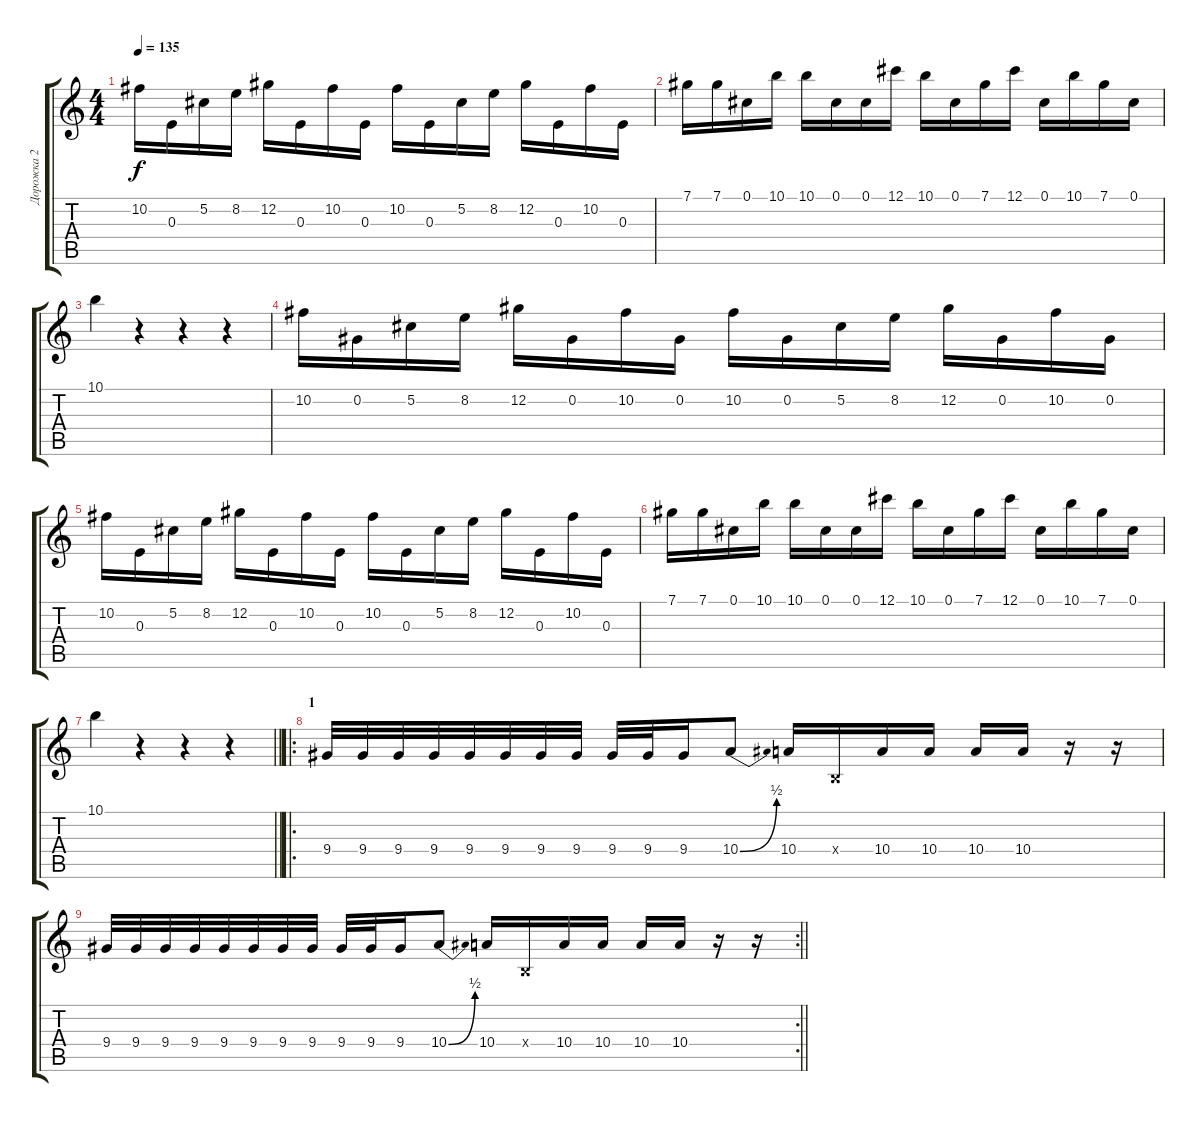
\track ("Дорожка 2" "Дорожка 2") {instrument distortionguitar}
\staff {score tabs}
\tuning (Db4 Ab3 E3 B2 Gb2 B1) {hide}
\ts (4 4)
\tempo 135
\clef g2
\ks c
10.2.16{dy f} 0.3.16 5.2.16 8.2.16 12.2.16 0.3.16 10.2.16 0.3.16 10.2.16 0.3.16 5.2.16 8.2.16 12.2.16 0.3.16 10.2.16 0.3.16 |
7.1.16 7.1.16 0.1.16 10.1.16 10.1.16 0.1.16 0.1.16 12.1.16 10.1.16 0.1.16 7.1.16 12.1.16 0.1.16 10.1.16 7.1.16 0.1.16 |
10.1.4 r.4 r.4 r.4 |
10.2.16 0.2.16 5.2.16 8.2.16 12.2.16 0.2.16 10.2.16 0.2.16 10.2.16 0.2.16 5.2.16 8.2.16 12.2.16 0.2.16 10.2.16 0.2.16 |
10.2.16 0.3.16 5.2.16 8.2.16 12.2.16 0.3.16 10.2.16 0.3.16 10.2.16 0.3.16 5.2.16 8.2.16 12.2.16 0.3.16 10.2.16 0.3.16 |
7.1.16 7.1.16 0.1.16 10.1.16 10.1.16 0.1.16 0.1.16 12.1.16 10.1.16 0.1.16 7.1.16 12.1.16 0.1.16 10.1.16 7.1.16 0.1.16 |
\barLineRight lightlight
10.1.4 r.4 r.4 r.4 |
\ro
\section ("" "1")
9.4.32 9.4.32 9.4.32 9.4.32 9.4.32 9.4.32 9.4.32 9.4.32 9.4.32 9.4.32 9.4.16 10.4{be (bend 0 0 60 2)}.8 10.4.16 0.4{x}.16 10.4.16 10.4.16 10.4.16 10.4.16 r.16 r.16 |
\rc 2
\barLineRight lightlight
9.4.32 9.4.32 9.4.32 9.4.32 9.4.32 9.4.32 9.4.32 9.4.32 9.4.32 9.4.32 9.4.16 10.4{be (bend 0 0 60 2)}.8 10.4.16 0.4{x}.16 10.4.16 10.4.16 10.4.16 10.4.16 r.16 r.16
